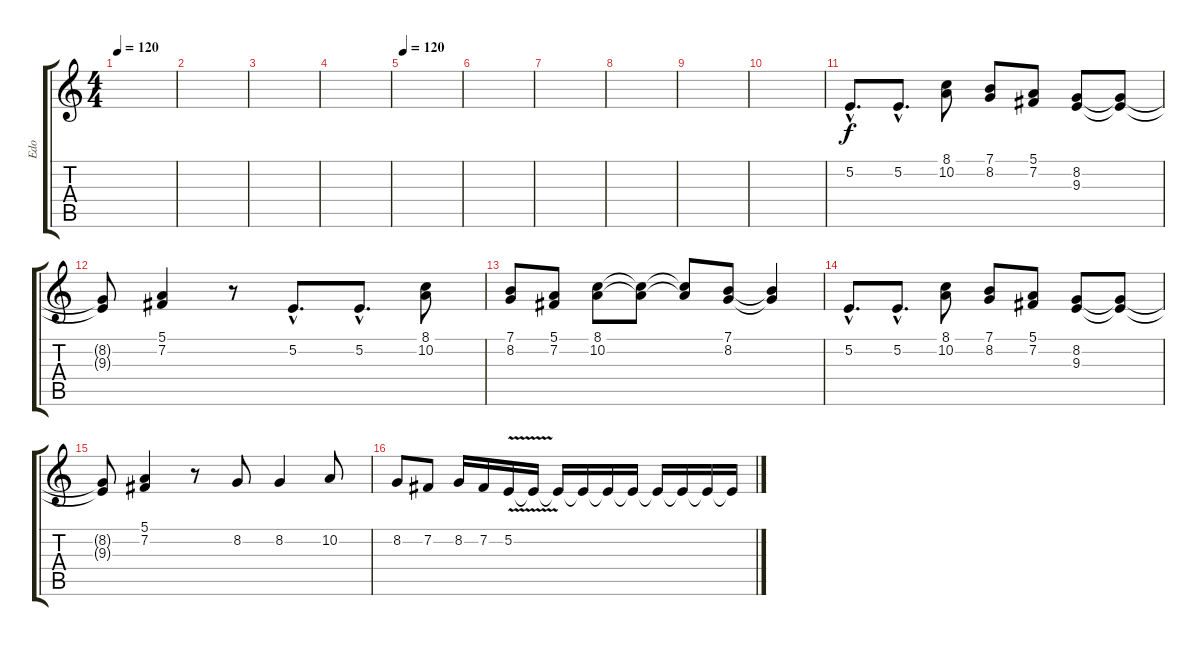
\track ("Edo" "Edo") {instrument pad4choir}
\staff {score tabs}
\tuning (E4 B3 G3 D3 A2 E2) {hide}
\ts (4 4)
\tempo 120
\clef g2
\ks c
|
|
|
|
\tempo 120
|
|
|
|
|
|
5.2{hac}.8{d} 5.2{hac}.8{d} (8.1 10.2).8 (7.1 8.2).8 (5.1 7.2).8 (8.2 9.3).8 (8.2{t} 9.3{t}).8 |
(8.2{t} 9.3{t}).8 (5.1 7.2).4 r.8 5.2{hac}.8{d} 5.2{hac}.8{d} (8.1 10.2).8 |
(7.1 8.2).8 (5.1 7.2).8 (8.1 10.2).8 (8.1{t} 10.2{t}).8 (8.1{t} 10.2{t}).8 (7.1 8.2).8 (7.1{t} 8.2{t}).4 |
5.2{hac}.8{d} 5.2{hac}.8{d} (8.1 10.2).8 (7.1 8.2).8 (5.1 7.2).8 (8.2 9.3).8 (8.2{t} 9.3{t}).8 |
(8.2{t} 9.3{t}).8 (5.1 7.2).4 r.8 8.2.8 8.2.4 10.2.8 |
8.2.8 7.2.8 8.2.16 7.2.16 5.2{v}.16 5.2{t}.16 5.2{t}.16 5.2{t}.16 5.2{t}.16 5.2{t}.16 5.2{t}.16 5.2{t}.16 5.2{t}.16 5.2{t}.16
